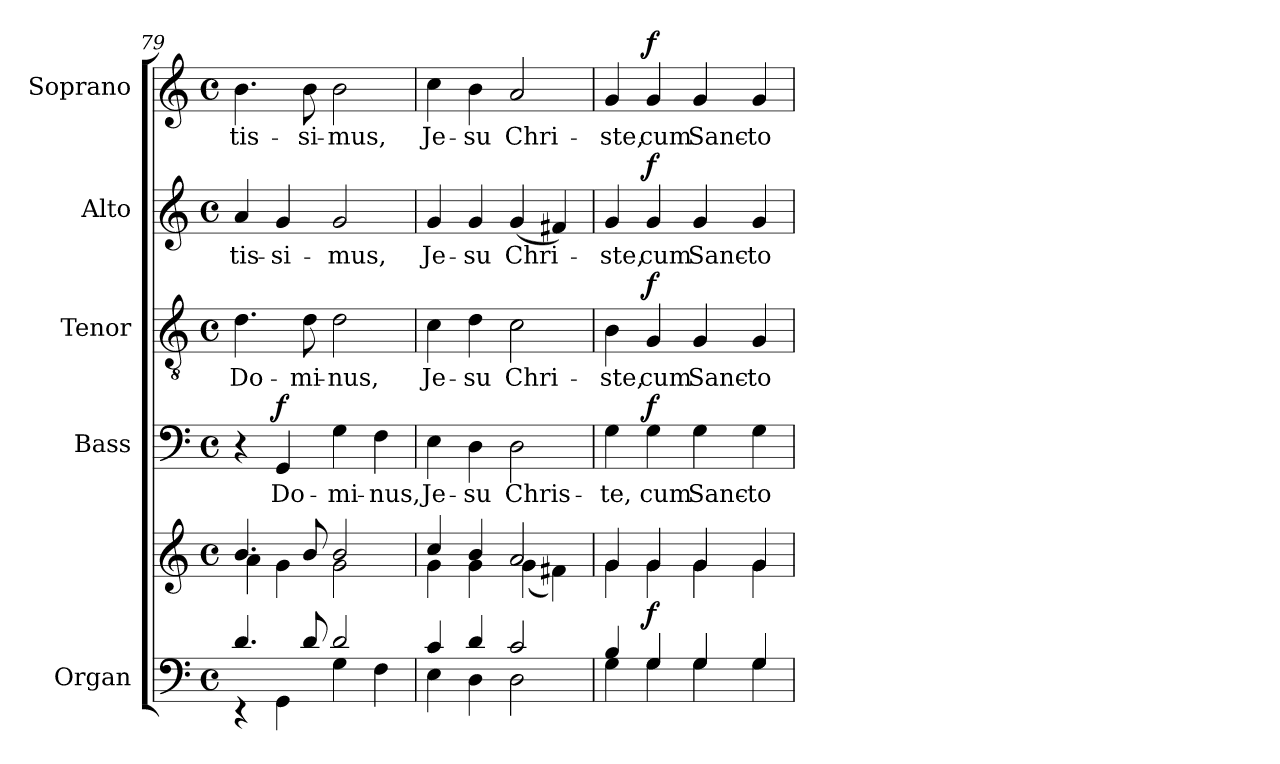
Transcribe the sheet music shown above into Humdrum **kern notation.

**kern	**kern	**dynam	**kern	**text	**dynam	**kern	**text	**dynam	**kern	**text	**dynam	**kern	**text	**dynam
*part5	*part5	*part5	*part4	*part4	*part4	*part3	*part3	*part3	*part2	*part2	*part2	*part1	*part1	*part1
*staff6	*staff5	*staff5/6	*staff4	*staff4	*staff4	*staff3	*staff3	*staff3	*staff2	*staff2	*staff2	*staff1	*staff1	*staff1
*I"Organ	*	*	*I"Bass	*	*	*I"Tenor	*	*	*I"Alto	*	*	*I"Soprano	*	*
*I'Org.	*	*	*I'B.	*	*	*I'T.	*	*	*I'A.	*	*	*I'S.	*	*
!!LO:LB:g=z
*clefF4	*clefG2	*	*clefF4	*	*	*clefGv2	*	*	*clefG2	*	*	*clefG2	*	*
*k[]	*k[]	*	*k[]	*	*	*k[]	*	*	*k[]	*	*	*k[]	*	*
*C:	*C:	*	*C:	*	*	*C:	*	*	*C:	*	*	*C:	*	*
*M4/4	*M4/4	*	*M4/4	*	*	*M4/4	*	*	*M4/4	*	*	*M4/4	*	*
*met(c)	*met(c)	*	*met(c)	*	*	*met(c)	*	*	*met(c)	*	*	*met(c)	*	*
=79	=79	=79	=79	=79	=79	=79	=79	=79	=79	=79	=79	=79	=79	=79
*^	*^	*	*	*	*	*	*	*	*	*	*	*	*	*
!	!	!	!	!	!	!	!	!	!LO:LY:b	!	!	!LO:LY:b	!	!	!LO:LY:b	!
4.d/	4r	4.b/	4a\	.	4r	.	.	4.d\	Do-	.	4a/	-tis-	.	4.b\	-tis-	.
!	!	!	!	!	!	!LO:LY:b	!LO:DY:a	!	!	!	!	!LO:LY:b	!	!	!	!
.	4GG\	.	4g\	.	4GG/	Do-	f	.	.	.	4g/	-si-	.	.	.	.
!	!	!	!	!	!	!	!	!	!LO:LY:b	!	!	!	!	!	!LO:LY:b	!
8d/	.	8b/	.	.	.	.	.	8d\	-mi-	.	.	.	.	8b\	-si-	.
!	!	!	!	!	!	!LO:LY:b	!	!	!LO:LY:b	!	!	!LO:LY:b	!	!	!LO:LY:b	!
2d/	4G\	2b/	2g\	.	4G\	-mi-	.	2d\	-nus,	.	2g/	-mus,	.	2b\	-mus,	.
!	!	!	!	!	!	!LO:LY:b	!	!	!	!	!	!	!	!	!	!
.	4F\	.	.	.	4F\	-nus,	.	.	.	.	.	.	.	.	.	.
=80	=80	=80	=80	=80	=80	=80	=80	=80	=80	=80	=80	=80	=80	=80	=80	=80
!	!	!	!	!	!	!LO:LY:b	!	!	!LO:LY:b	!	!	!LO:LY:b	!	!	!LO:LY:b	!
4c/	4E\	4cc/	4g\	.	4E\	Je-	.	4c\	Je-	.	4g/	Je-	.	4cc\	Je-	.
!	!	!	!	!	!	!LO:LY:b	!	!	!LO:LY:b	!	!	!LO:LY:b	!	!	!LO:LY:b	!
4d/	4D\	4b/	4g\	.	4D\	-su	.	4d\	-su	.	4g/	-su	.	4b\	-su	.
!	!	!	!	!	!	!LO:LY:b	!	!	!LO:LY:b	!	!	!LO:LY:b	!	!	!LO:LY:b	!
2c/	2D\	2a/	(>4g\	.	2D\	Chris-	.	2c\	Chri-	.	(<4g/	Chri-	.	2a/	Chri-	.
.	.	.	4f#X\)	.	.	.	.	.	.	.	4f#X/)	.	.	.	.	.
=81	=81	=81	=81	=81	=81	=81	=81	=81	=81	=81	=81	=81	=81	=81	=81	=81
!	!	!	!	!	!	!LO:LY:b	!	!	!LO:LY:b	!	!	!LO:LY:b	!	!	!LO:LY:b	!
4B/	4G\	4g/	4g\	.	4G\	-te,	.	4B\	-ste,	.	4g/	-ste,	.	4g/	-ste,	.
!	!	!	!	!LO:DY:b	!	!LO:LY:b	!LO:DY:a	!	!LO:LY:b	!LO:DY:a	!	!LO:LY:b	!LO:DY:a	!	!LO:LY:b	!LO:DY:a
4G/	4G\	4g/	4g\	f	4G\	cum	f	4G/	cum	f	4g/	cum	f	4g/	cum	f
!	!	!	!	!	!	!LO:LY:b	!	!	!LO:LY:b	!	!	!LO:LY:b	!	!	!LO:LY:b	!
4G/	4G\	4g/	4g\	.	4G\	Sanc-	.	4G/	Sanc-	.	4g/	Sanc-	.	4g/	Sanc-	.
!	!	!	!	!	!	!LO:LY:b	!	!	!LO:LY:b	!	!	!LO:LY:b	!	!	!LO:LY:b	!
4G/	4G\	4g/	4g\	.	4G\	-to	.	4G/	-to	.	4g/	-to	.	4g/	-to	.
*v	*v	*	*	*	*	*	*	*	*	*	*	*	*	*	*	*
*	*v	*v	*	*	*	*	*	*	*	*	*	*	*	*	*
=	=	=	=	=	=	=	=	=	=	=	=	=	=	=
*-	*-	*-	*-	*-	*-	*-	*-	*-	*-	*-	*-	*-	*-	*-
